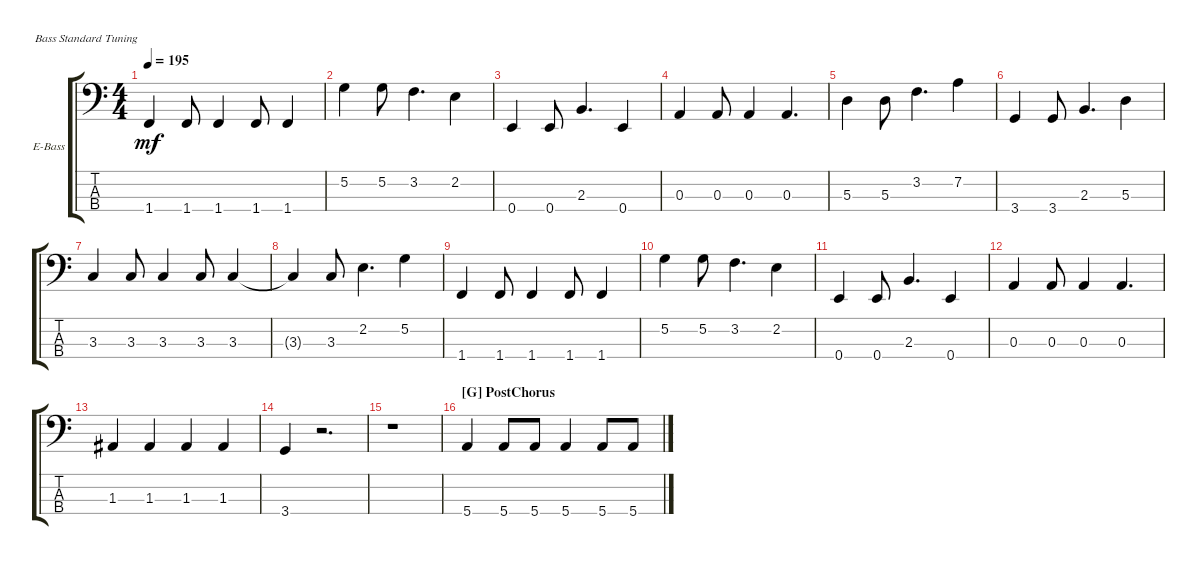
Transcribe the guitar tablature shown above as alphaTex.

\defaultSystemsLayout 4
\bracketExtendMode groupsimilarinstruments
\firstSystemTrackNameOrientation horizontal
\otherSystemsTrackNameOrientation horizontal
\track ("Electric Bass" "E-Bass") {instrument electricbassfinger}
\staff {score tabs}
\tuning (G2 D2 A1 E1)
\ts (4 4)
\tempo 195
\clef f4
\ks c
1.4.4{dy mf} 1.4.8 1.4.4 1.4.8 1.4.4 |
5.2.4 5.2.8 3.2.4{d} 2.2.4 |
0.4.4 0.4.8 2.3.4{d} 0.4.4 |
0.3.4 0.3.8 0.3.4 0.3.4{d} |
5.3.4 5.3.8 3.2.4{d} 7.2.4 |
3.4.4 3.4.8 2.3.4{d} 5.3.4 |
3.3.4 3.3.8 3.3.4 3.3.8 3.3.4 |
3.3{t}.4 3.3.8 2.2.4{d} 5.2.4 |
1.4.4 1.4.8 1.4.4 1.4.8 1.4.4 |
5.2.4 5.2.8 3.2.4{d} 2.2.4 |
0.4.4 0.4.8 2.3.4{d} 0.4.4 |
0.3.4 0.3.8 0.3.4 0.3.4{d} |
1.3.4 1.3.4 1.3.4 1.3.4 |
3.4.4 r.2{d} |
r.1 |
\section ("G" "PostChorus")
5.4.4 5.4.8 5.4.8 5.4.4 5.4.8 5.4.8
